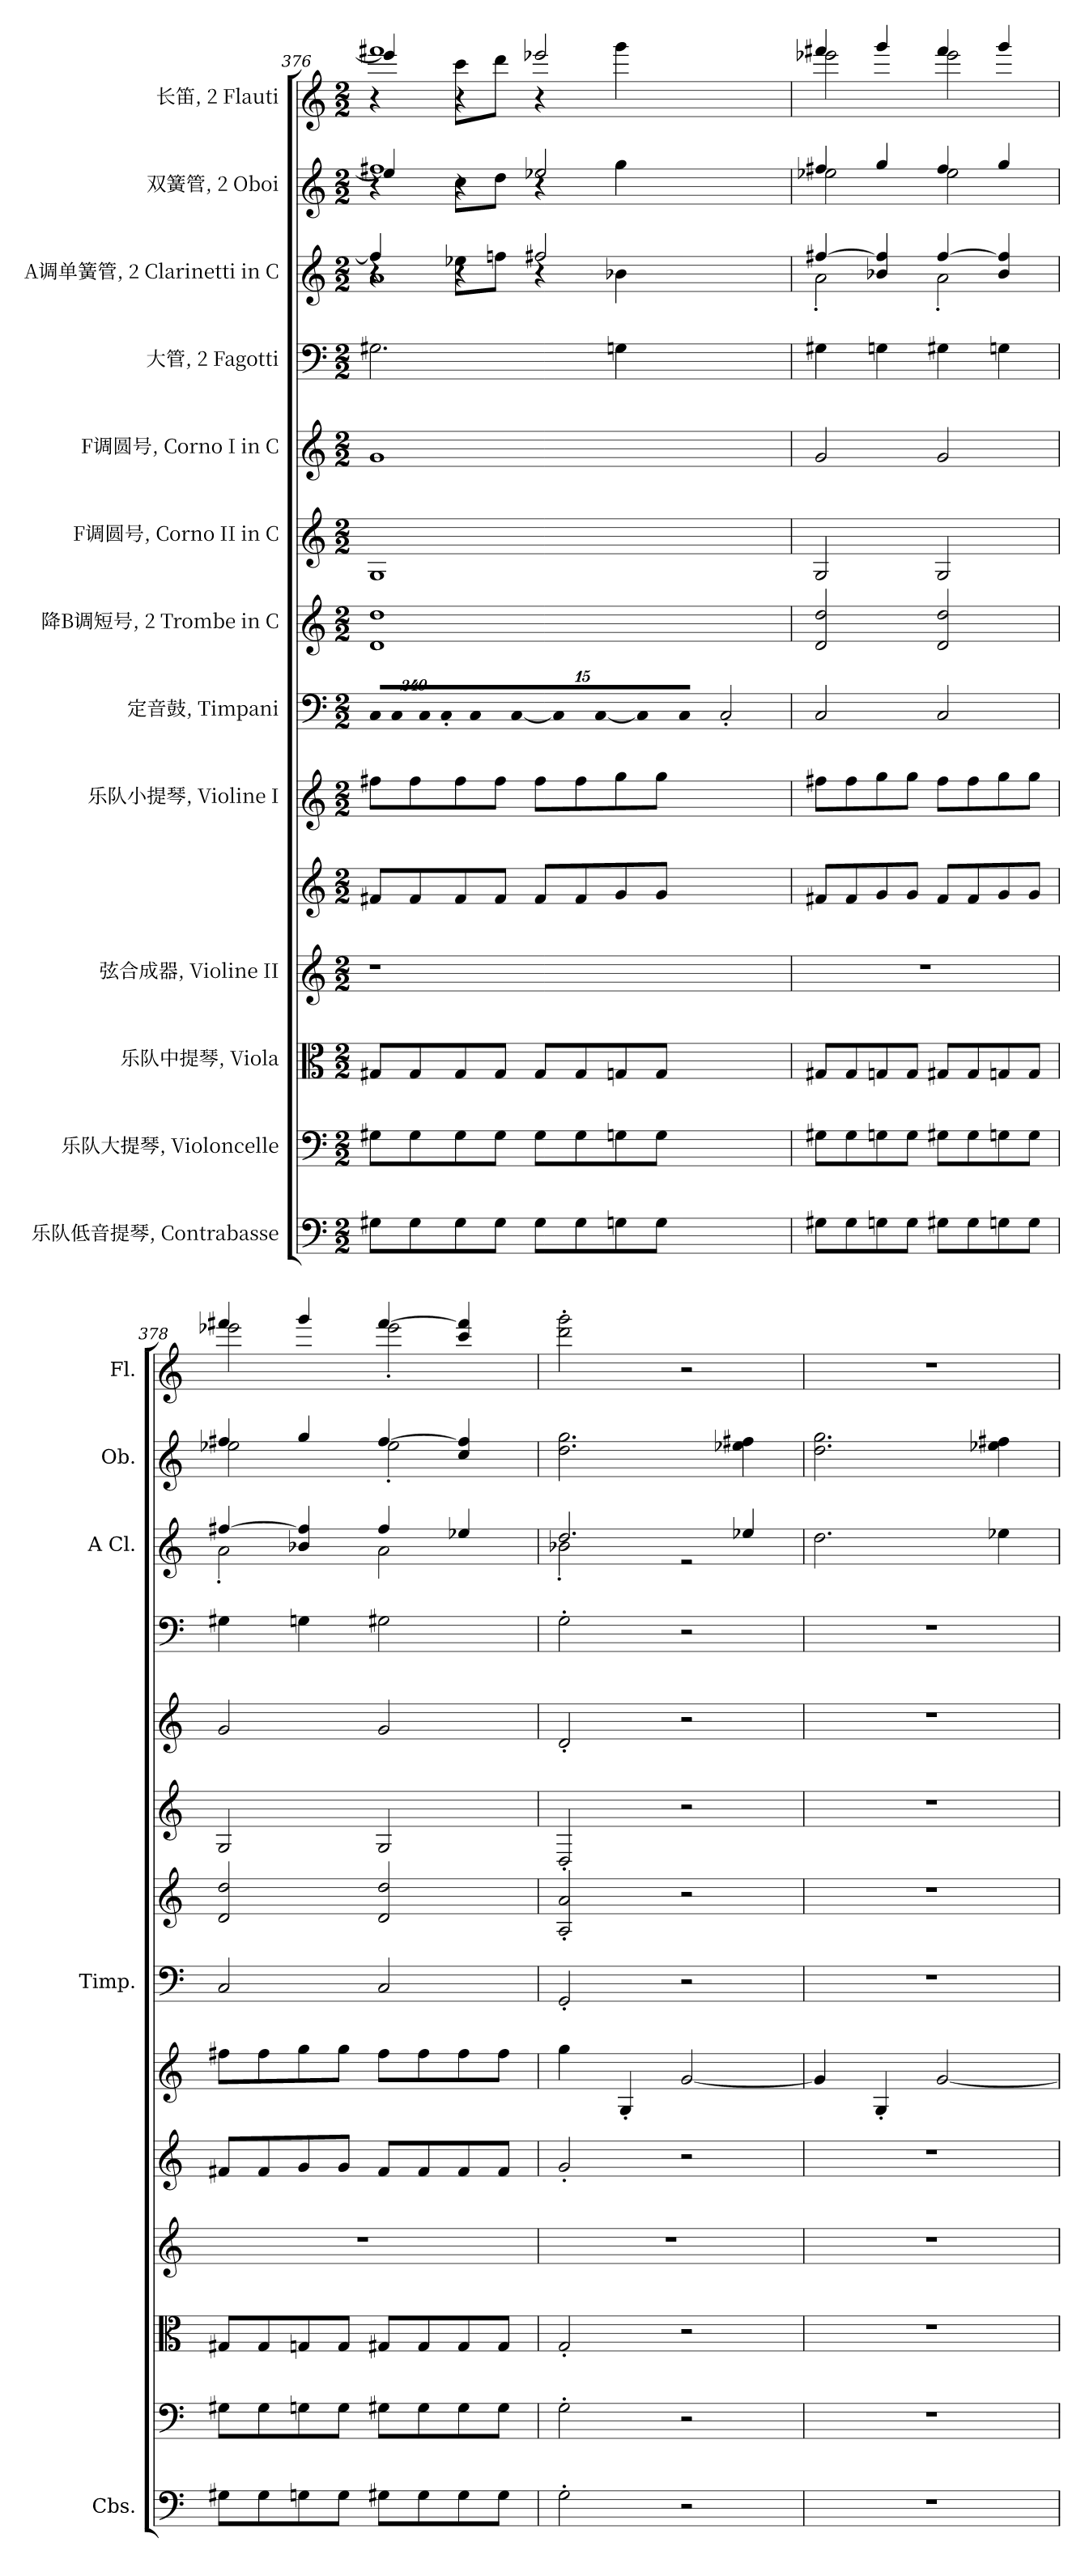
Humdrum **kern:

**kern	**kern	**kern	**kern	**kern	**kern	**kern	**kern	**kern	**kern	**kern	**kern	**kern	**kern
*part13	*part12	*part11	*part10	*part10	*part9	*part8	*part7	*part6	*part5	*part4	*part3	*part2	*part1
*staff14	*staff13	*staff12	*staff11	*staff10	*staff9	*staff8	*staff7	*staff6	*staff5	*staff4	*staff3	*staff2	*staff1
*I"乐队低音提琴, Contrabasse	*I"乐队大提琴, Violoncelle	*I"乐队中提琴, Viola	*I"弦合成器, Violine II	*	*I"乐队小提琴, Violine I	*I"定音鼓, Timpani	*I"降B调短号, 2 Trombe in C	*I"F调圆号, Corno II in C	*I"F调圆号, Corno I in C	*I"大管, 2 Fagotti	*I"A调单簧管, 2 Clarinetti in C	*I"双簧管, 2 Oboi	*I"长笛, 2 Flauti
*I'Cbs.	*	*	*	*	*	*I'Timp.	*	*	*	*	*I'A Cl.	*I'Ob.	*I'Fl.
*clefF4	*clefF4	*clefC3	*clefG2	*clefG2	*clefG2	*clefF4	*clefG2	*clefG2	*clefG2	*clefF4	*clefG2	*clefG2	*clefG2
*ITrd7c12	*	*	*	*	*	*	*ITrd1c2	*ITrd4c7	*ITrd4c7	*	*ITrd2c3	*	*
*k[]	*k[]	*k[]	*k[]	*k[]	*k[]	*k[]	*k[b-e-]	*k[b-]	*k[b-]	*k[]	*k[f#c#g#]	*k[]	*k[]
*M2/2	*M2/2	*M2/2	*M2/2	*M2/2	*M2/2	*M2/2	*M2/2	*M2/2	*M2/2	*M2/2	*M2/2	*M2/2	*M2/2
*MM245	*MM245	*MM245	*MM245	*MM245	*MM245	*MM245	*MM245	*MM245	*MM245	*MM245	*MM245	*MM245	*MM245
*	*	*	*	*	*	*Xbrackettup	*	*	*	*	*	*	*
=376	=376	=376	=376	=376	=376	=376	=376	=376	=376	=376	=376	=376	=376
!	!	!	!	!	!	!LO:N:vis=16	!	!	!	!	!	!	!
*	*	*	*	*	*	*	*	*	*	*	*^	*^	*^
*	*	*	*	*	*	*	*	*	*	*	*	*^	*	*^	*	*^
8GG#X\L	8G#X\L	8G#X/L	1r	8f#X/L	8ff#X\L	1920%137C/LL	1c 1cc	1C	1c	2.G#X\	4dd#/]	4r	1f#	1ff#X	4r	4ee-/]	1fff#X	4r	4eee-/]
!	!	!	!	!	!	!LO:N:vis=16	!	!	!	!	!	!	!	!	!	!	!	!	!
.	.	.	.	.	.	1920%137C/	.	.	.	.	.	.	.	.	.	.	.	.	.
8GG#\	8G#\	8G#/	.	8f#/	8ff#\	.	.	.	.	.	.	.	.	.	.	.	.	.	.
!	!	!	!	!	!	!LO:N:vis=16	!	!	!	!	!	!	!	!	!	!	!	!	!
.	.	.	.	.	.	1920%137C/	.	.	.	.	.	.	.	.	.	.	.	.	.
!	!	!	!	!	!	!LO:N:vis=16	!	!	!	!	!	!	!	!	!	!	!	!	!
.	.	.	.	.	.	1920%137C'/	.	.	.	.	.	.	.	.	.	.	.	.	.
8GG#\	8G#\	8G#/	.	8f#/	8ff#\	.	.	.	.	.	4r	8ccn\L	.	.	8cc\L	4r	.	8ccc\L	4r
.	.	.	.	.	.	1920ryy	.	.	.	.	.	.	.	.	.	.	.	.	.
!	!	!	!	!	!	!LO:N:vis=32	!	!	!	!	!	!	!	!	!	!	!	!	!
.	.	.	.	.	.	640%23C/L	.	.	.	.	.	.	.	.	.	.	.	.	.
!	!	!	!	!	!	!LO:N:vis=32	!	!	!	!	!	!	!	!	!	!	!	!	!
.	.	.	.	.	.	[640%23C/	.	.	.	.	.	.	.	.	.	.	.	.	.
!	!	!	!	!	!	!LO:N:vis=32	!	!	!	!	!	!	!	!	!	!	!	!	!
.	.	.	.	.	.	640%23C/]	.	.	.	.	.	.	.	.	.	.	.	.	.
8GG#\J	8G#\J	8G#/J	.	8f#/J	8ff#\J	.	.	.	.	.	.	8ddn\J	.	.	8dd\J	.	.	8ddd\J	.
!	!	!	!	!	!	!LO:N:vis=32	!	!	!	!	!	!	!	!	!	!	!	!	!
.	.	.	.	.	.	[640%23C/	.	.	.	.	.	.	.	.	.	.	.	.	.
!	!	!	!	!	!	!LO:N:vis=32	!	!	!	!	!	!	!	!	!	!	!	!	!
.	.	.	.	.	.	640%23C/]	.	.	.	.	.	.	.	.	.	.	.	.	.
!	!	!	!	!	!	!LO:N:vis=32	!	!	!	!	!	!	!	!	!	!	!	!	!
.	.	.	.	.	.	640%23C/JJJ	.	.	.	.	.	.	.	.	.	.	.	.	.
*	*	*	*	*	*	*	*	*	*	*	*	*	*	*	*	*	*MM260	*	*
8GG#\L	8G#\L	8G#/L	.	8f#/L	8ff#\L	.	.	.	.	.	2dd#X/	4r	.	.	4r	2ee-X/	.	4r	2eee-X/
.	.	.	.	.	.	2C'/	.	.	.	.	.	.	.	.	.	.	.	.	.
8GG#\	8G#\	8G#/	.	8f#/	8ff#\	.	.	.	.	.	.	.	.	.	.	.	.	.	.
8GGn\	8Gn\	8Gn/	.	8g/	8gg\	.	.	.	.	4Gn\	.	4gn\	.	.	4gg\	.	.	4ggg\	.
8GG\J	8G\J	8G/J	.	8g/J	8gg\J	.	.	.	.	.	.	.	.	.	.	.	.	.	.
640ryy	640ryy	640ryy	640ryy	640ryy	640ryy	.	640ryy	640ryy	640ryy	640ryy	640ryy	640ryy	640ryy	640ryy	640ryy	640ryy	640ryy	640ryy	640ryy
*	*	*	*	*	*	*	*	*	*	*	*v	*v	*v	*	*	*	*v	*v	*v
*	*	*	*	*	*	*	*	*	*	*	*	*v	*v	*v	*
=377	=377	=377	=377	=377	=377	=377	=377	=377	=377	=377	=377	=377	=377
*	*	*	*	*	*	*	*	*	*	*	*	*	*MM245
*	*	*	*	*	*	*	*	*	*	*	*^	*^	*^
8GG#X\L	8G#X\L	8G#X/L	1r	8f#X/L	8ff#X\L	2C/	2c/ 2cc/	2C/	2c/	4G#X\	[4dd#X/	2f#'\	4ff#X/	2ee-X\	4fff#X/	2eee-X\
8GG#\	8G#\	8G#/	.	8f#/	8ff#\	.	.	.	.	.	.	.	.	.	.	.
8GGn\	8Gn\	8Gn/	.	8g/	8gg\	.	.	.	.	4Gn\	4gn/ 4dd#/]	.	4gg/	.	4ggg/	.
8GG\J	8G\J	8G/J	.	8g/J	8gg\J	.	.	.	.	.	.	.	.	.	.	.
*	*	*	*	*	*	*	*	*	*	*	*	*	*	*	*MM260	*
8GG#X\L	8G#X\L	8G#X/L	.	8f#/L	8ff#\L	2C/	2c/ 2cc/	2C/	2c/	4G#X\	[4dd#/	2f#'\	4ff#/	2ee-\	4fff#/	2eee-\
8GG#\	8G#\	8G#/	.	8f#/	8ff#\	.	.	.	.	.	.	.	.	.	.	.
8GGn\	8Gn\	8Gn/	.	8g/	8gg\	.	.	.	.	4Gn\	4g/ 4dd#/]	.	4gg/	.	4ggg/	.
8GG\J	8G\J	8G/J	.	8g/J	8gg\J	.	.	.	.	.	.	.	.	.	.	.
!!LO:PB:g=z	!!
=378	=378	=378	=378	=378	=378	=378	=378	=378	=378	=378	=378	=378	=378	=378	=378	=378
*	*	*	*	*	*	*	*	*	*	*	*	*	*	*	*MM245	*
8GG#X\L	8G#X\L	8G#X/L	1r	8f#X/L	8ff#X\L	2C/	2c/ 2cc/	2C/	2c/	4G#X\	[4dd#X/	2f#'\	4ff#X/	2ee-X\	4fff#X/	2eee-X\
8GG#\	8G#\	8G#/	.	8f#/	8ff#\	.	.	.	.	.	.	.	.	.	.	.
8GGn\	8Gn\	8Gn/	.	8g/	8gg\	.	.	.	.	4Gn\	4gn/ 4dd#/]	.	4gg/	.	4ggg/	.
8GG\J	8G\J	8G/J	.	8g/J	8gg\J	.	.	.	.	.	.	.	.	.	.	.
*	*	*	*	*	*	*	*	*	*	*	*	*	*	*	*MM260	*
8GG#X\L	8G#X\L	8G#X/L	.	8f#/L	8ff#\L	2C/	2c/ 2cc/	2C/	2c/	2G#X\	4dd#/	2f#\	[4ff#/	2ee-'\	[4fff#/	2eee-'\
8GG#\	8G#\	8G#/	.	8f#/	8ff#\	.	.	.	.	.	.	.	.	.	.	.
8GG#\	8G#\	8G#/	.	8f#/	8ff#\	.	.	.	.	.	4ccn/	.	4cc/ 4ff#/]	.	4ccc/ 4fff#/]	.
8GG#\J	8G#\J	8G#/J	.	8f#/J	8ff#\J	.	.	.	.	.	.	.	.	.	.	.
*	*	*	*	*	*	*	*	*	*	*	*	*	*v	*v	*	*
*	*	*	*	*	*	*	*	*	*	*	*	*	*	*v	*v
=379	=379	=379	=379	=379	=379	=379	=379	=379	=379	=379	=379	=379	=379	=379
*	*	*	*	*	*	*	*	*	*	*	*	*	*	*MM245
2GG'\	2G'\	2G'/	1r	2g'/	4gg\	2GG'/	2G/' 2g/'	2GG'/	2G'/	2G'\	2.b/	2gn'\	2.dd\ 2.gg\	2ddd\' 2ggg\'
.	.	.	.	.	4G'/	.	.	.	.	.	.	.	.	.
*	*	*	*	*	*	*	*	*	*	*	*	*	*	*MM254
2r	2r	2r	.	2r	[2g/	2r	2r	2r	2r	2r	.	2r	.	2r
.	.	.	.	.	.	.	.	.	.	.	4ccn/	.	4ee-X\ 4ff#X\	.
*	*	*	*	*	*	*	*	*	*	*	*v	*v	*	*
=380	=380	=380	=380	=380	=380	=380	=380	=380	=380	=380	=380	=380	=380
*	*	*	*	*	*	*	*	*	*	*	*	*	*MM241
1r	1r	1r	1r	1r	4g/]	1r	1r	1r	1r	1r	2.b\	2.dd\ 2.gg\	1r
.	.	.	.	.	4G'/	.	.	.	.	.	.	.	.
.	.	.	.	.	[2g/	.	.	.	.	.	.	.	.
.	.	.	.	.	.	.	.	.	.	.	4ccn\	4ee-X\ 4ff#X\	.
=	=	=	=	=	=	=	=	=	=	=	=	=	=
*-	*-	*-	*-	*-	*-	*-	*-	*-	*-	*-	*-	*-	*-
